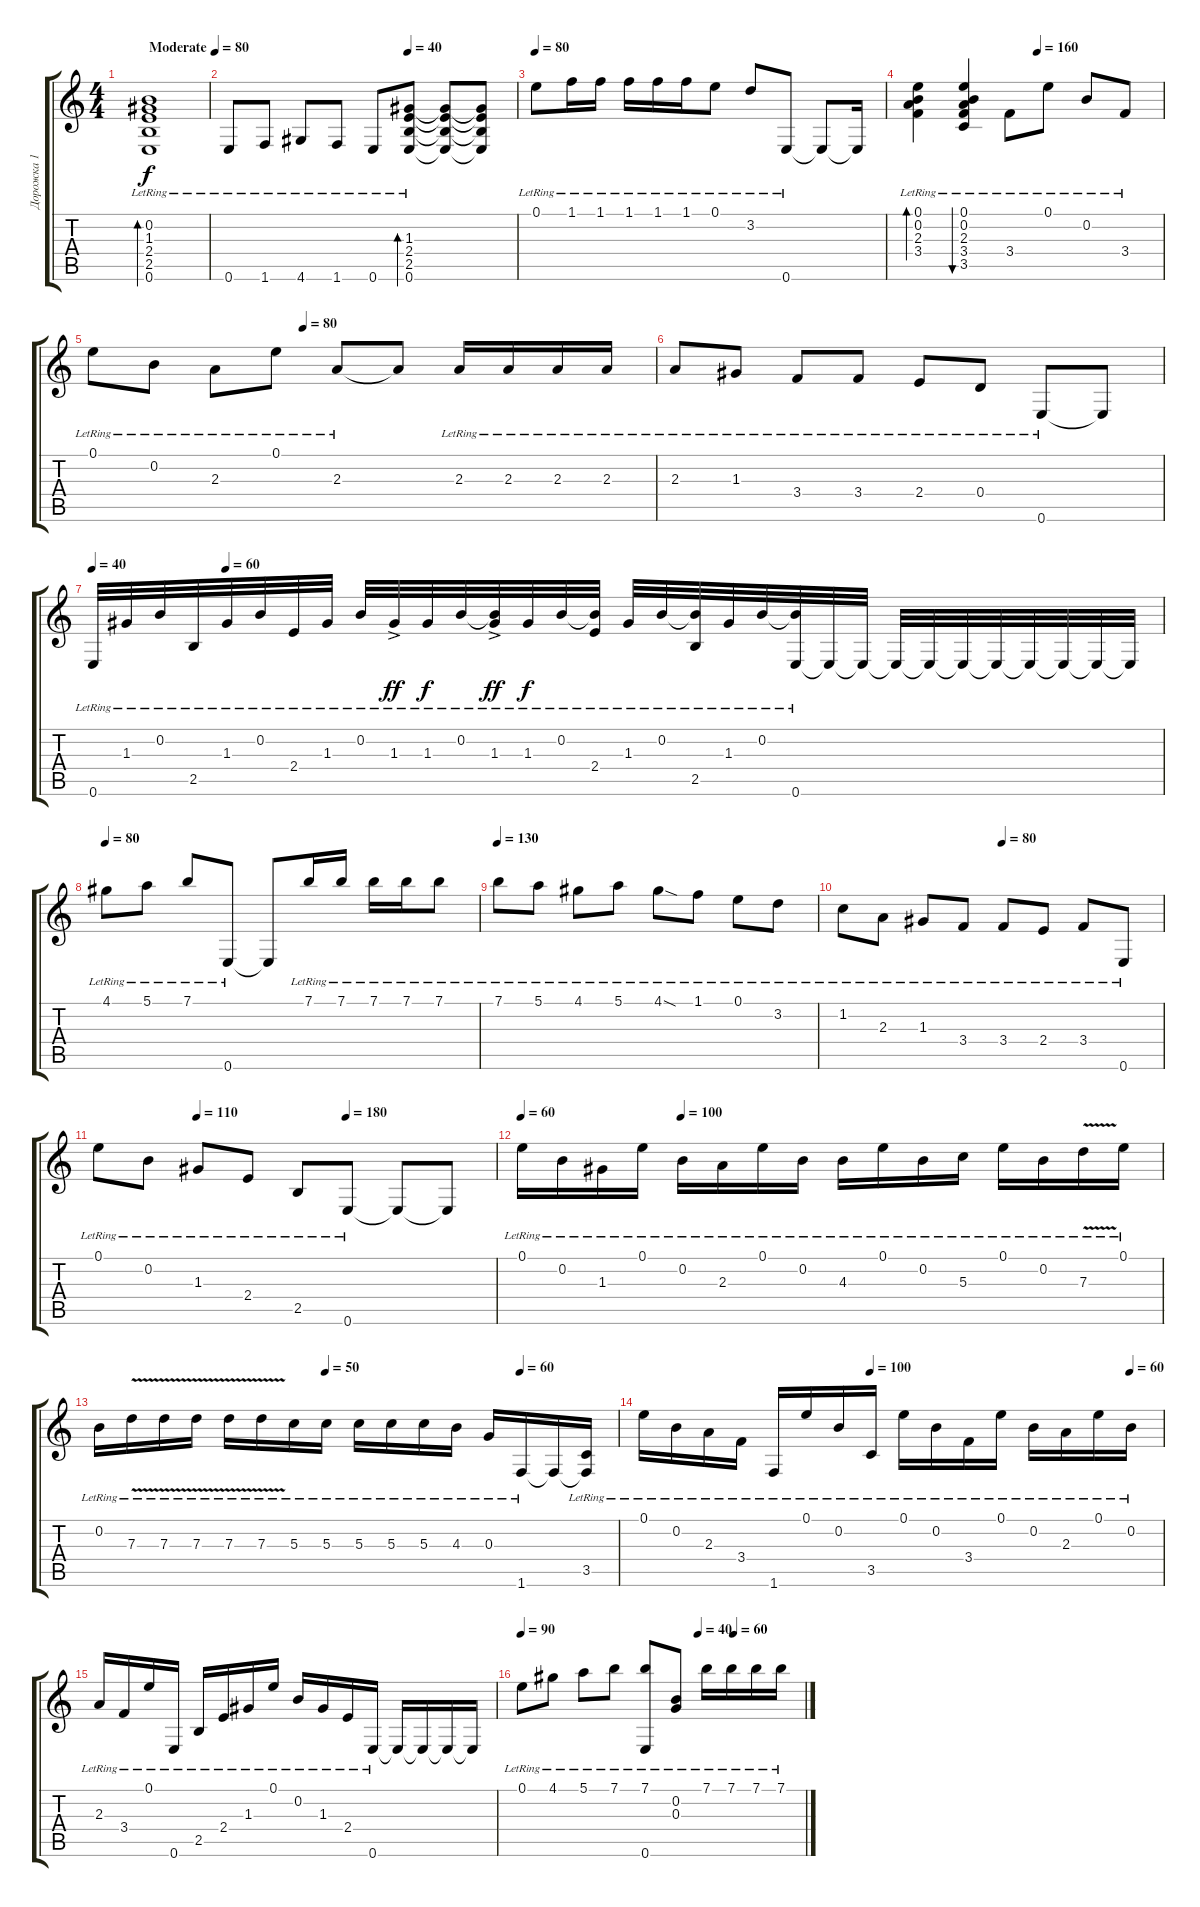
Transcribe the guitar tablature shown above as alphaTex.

\track ("Дорожка 1" "Дорожка 1") {instrument acousticguitarsteel}
\staff {score tabs}
\tuning (E4 B3 G3 D3 A2 E2) {hide}
\ts (4 4)
\tempo (80 "Moderate")
\clef g2
\ks c
(0.2{lr} 1.3{lr} 2.4{lr} 2.5{lr} 0.6{lr}).1{bd 240 dy f instrument acousticguitarsteel} |
\tempo (40 0.625)
0.6{lr}.8 1.6{lr}.8 4.6{lr}.8 1.6{lr}.8 0.6{lr}.8 (1.3{lr} 2.4{lr} 2.5{lr} 0.6{lr}).8{bd 480} (1.3{t} 2.4{t} 2.5{t} 0.6{t}).8 (1.3{t} 2.4{t} 2.5{t} 0.6{t}).8 |
\tempo 80
0.1{lr}.8 1.1{lr}.16 1.1{lr}.16 1.1{lr}.16 1.1{lr}.16 1.1{lr}.16 0.1{lr}.8 3.2{lr}.8 0.6{lr}.8 0.6{t}.8 0.6{t}.16 |
\tempo (160 0.5)
(0.1{lr} 0.2{lr} 2.3{lr} 3.4{lr}).4{bd 240} (0.1{lr} 0.2{lr} 2.3 3.4{lr} 3.5{lr}).4{bu 480} 3.4{lr}.8 0.1{lr}.8 0.2{lr}.8 3.4{lr}.8 |
\tempo (80 0.375)
0.1{lr}.8 0.2{lr}.8 2.3{lr}.8 0.1{lr}.8 2.3{lr}.8 2.3{t}.8 2.3{lr}.16 2.3{lr}.16 2.3{lr}.16 2.3{lr}.16 |
2.3{lr}.8 1.3{lr}.8 3.4{lr}.8 3.4{lr}.8 2.4{lr}.8 0.4{lr}.8 0.6{lr}.8 0.6{t}.8 |
\tempo 40
\tempo (60 0.125)
0.6{lr}.32 1.3{lr}.32 0.2{lr}.32 2.5{lr}.32 1.3{lr}.32 0.2{lr}.32 2.4{lr}.32 1.3{lr}.32 0.2{lr}.32 1.3{ac lr}.32{dy ff} 1.3{lr}.32{dy f} 0.2{lr}.32 (0.2{t} 1.3{ac lr}).32{dy ff} 1.3{lr}.32{dy f} 0.2{lr}.32 (0.2{t} 2.4{lr}).32 1.3{lr}.32 0.2{lr}.32 (0.2{t} 2.5{lr}).32 1.3{lr}.32 0.2{lr}.32 (0.2{t} 0.6{lr}).32 0.6{t}.32 0.6{t}.32 0.6{t}.32 0.6{t}.32 0.6{t}.32 0.6{t}.32 0.6{t}.32 0.6{t}.32 0.6{t}.32 0.6{t}.32 |
\tempo 80
4.1{lr}.8 5.1{lr}.8 7.1{lr}.8 0.6{lr}.8 0.6{t}.8 7.1{lr}.16 7.1{lr}.16 7.1{lr}.16 7.1{lr}.16 7.1{lr}.8 |
\tempo 130
7.1{lr}.8 5.1{lr}.8 4.1{lr}.8 5.1{lr}.8 4.1{sod lr}.8 1.1{lr}.8 0.1{lr}.8 3.2{lr}.8 |
\tempo (80 0.5)
1.2{lr}.8 2.3{lr}.8 1.3{lr}.8 3.4{lr}.8 3.4{lr}.8 2.4{lr}.8 3.4{lr}.8 0.6{lr}.8 |
\tempo (110 0.25)
\tempo (180 0.625)
0.1{lr}.8 0.2{lr}.8 1.3{lr}.8 2.4{lr}.8 2.5{lr}.8 0.6{lr}.8 0.6{t}.8 0.6{t}.8 |
\tempo 60
\tempo (100 0.25)
0.1{lr}.16 0.2{lr}.16 1.3{lr}.16 0.1{lr}.16 0.2{lr}.16 2.3{lr}.16 0.1{lr}.16 0.2{lr}.16 4.3{lr}.16 0.1{lr}.16 0.2{lr}.16 5.3{lr}.16 0.1{lr}.16 0.2{lr}.16 7.3{v lr}.16 0.1{lr}.16 |
\tempo (50 0.4375)
\tempo (60 0.8125)
0.2{lr}.16 7.3{v lr}.16 7.3{v lr}.16 7.3{v lr}.16 7.3{v lr}.16 7.3{v lr}.16 5.3{lr}.16 5.3{lr}.16 5.3{lr}.16 5.3{lr}.16 5.3{lr}.16 4.3{lr}.16 0.3{lr}.16 1.6{lr}.16 1.6{t}.16 (3.5{lr} 1.6{t}).16 |
\tempo (100 0.4375)
\tempo (60 0.9375)
0.1{lr}.16 0.2{lr}.16 2.3{lr}.16 3.4{lr}.16 1.6{lr}.16 0.1{lr}.16 0.2{lr}.16 3.5{lr}.16 0.1{lr}.16 0.2{lr}.16 3.4{lr}.16 0.1{lr}.16 0.2{lr}.16 2.3{lr}.16 0.1{lr}.16 0.2{lr}.16 |
2.3{lr}.16 3.4{lr}.16 0.1{lr}.16 0.6{lr}.16 2.5{lr}.16 2.4{lr}.16 1.3{lr}.16 0.1{lr}.16 0.2{lr}.16 1.3{lr}.16 2.4{lr}.16 0.6{lr}.16 0.6{t}.16 0.6{t}.16 0.6{t}.16 0.6{t}.16 |
\tempo 90
\tempo (40 0.625)
\tempo (60 0.75)
0.1{lr}.8 4.1{lr}.8 5.1{lr}.8 7.1{lr}.8 (7.1{lr} 0.6).8 (0.2{lr} 0.3{lr}).8 7.1{lr}.16 7.1{lr}.16 7.1{lr}.16 7.1{lr}.16
